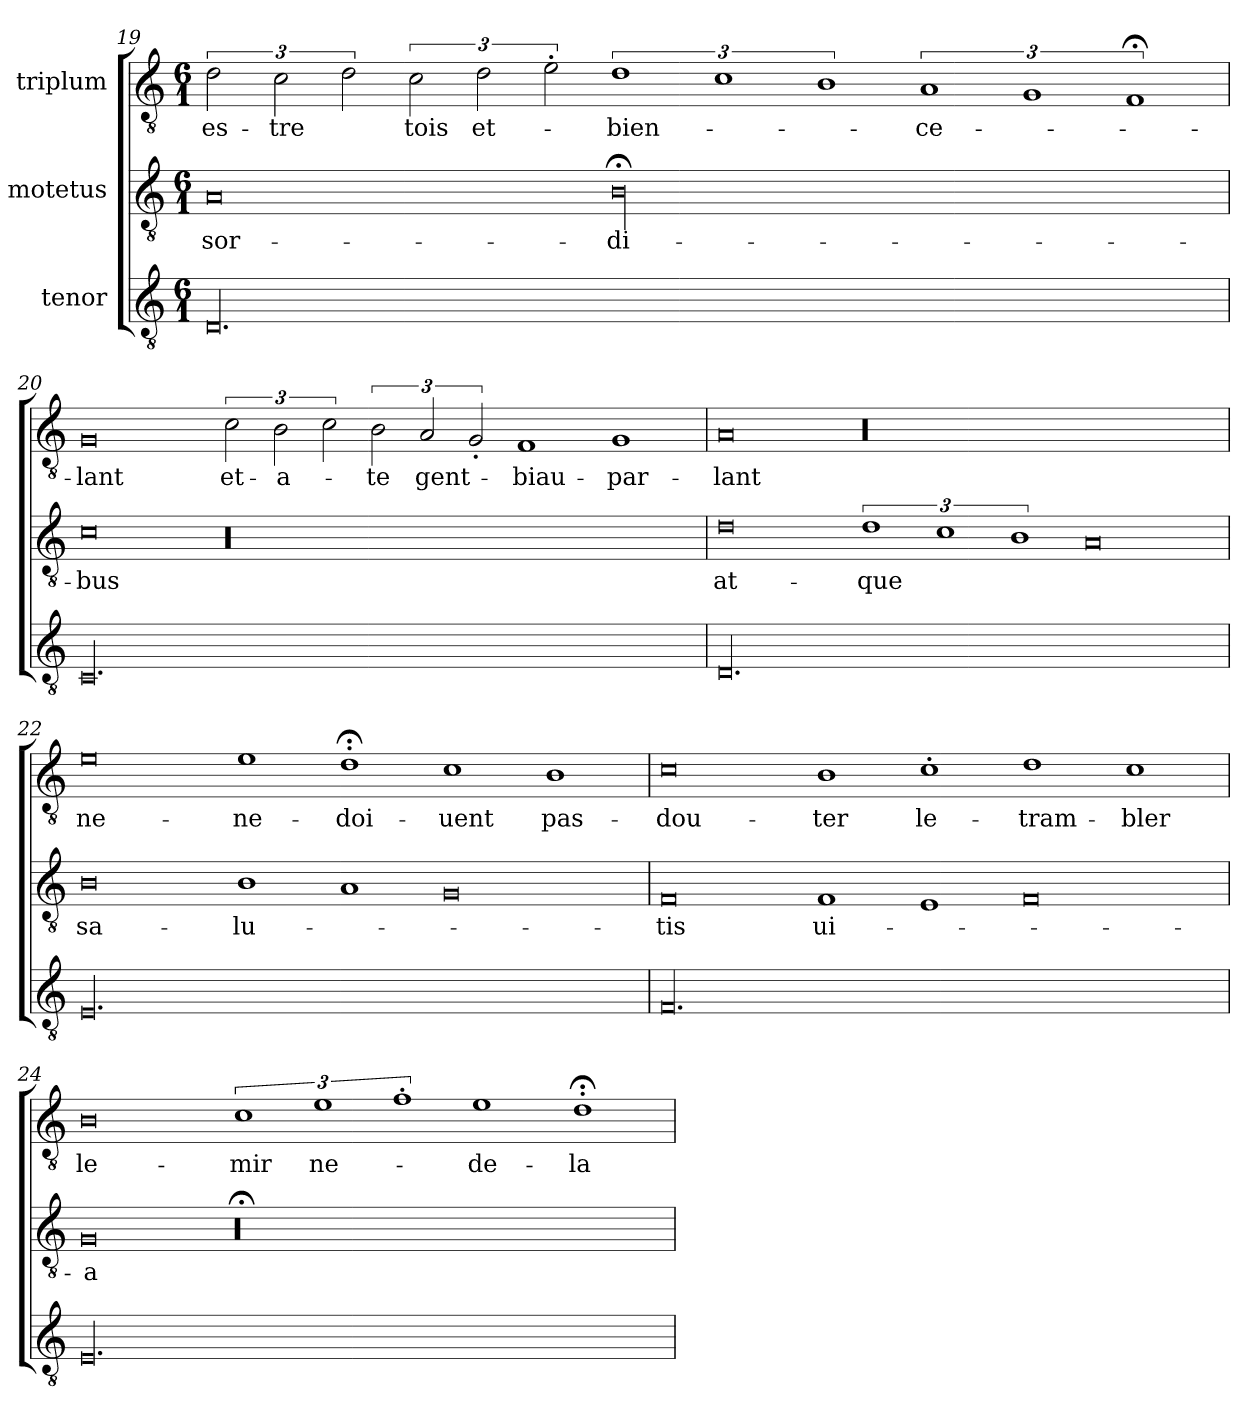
**kern	**kern	**text	**kern	**text
*part3	*part2	*part2	*part1	*part1
*staff3	*staff2	*staff2	*staff1	*staff1
*I"tenor	*I"motetus	*	*I"triplum	*
!!LO:PB:g=z
*clefGv2	*clefGv2	*	*clefGv2	*
*k[]	*k[]	*	*k[]	*
*C:	*C:	*	*C:	*
*M6/1	*M6/1	*	*M6/1	*
=19	=19	=19	=19	=19
00.D/	0A/	sor-	3d\	es-
.	.	.	3c\	-tre
.	.	.	3d\	.
.	.	.	3c\	-tois
.	.	.	3d\	et-
.	.	.	3e'\	.
.	00B;<\	-di-	3%2d\	bien-
.	.	.	3%2c\	.
.	.	.	3%2B\	.
.	.	.	3%2A/	ce-
.	.	.	3%2G/	.
.	.	.	3%2F;</	.
=20	=20	=20	=20	=20
00.C/	0c\	-bus	0G/	-lant
.	00r	.	3c\	et-
.	.	.	3B\	a-
.	.	.	3c\	.
.	.	.	3B\	-te
.	.	.	3A/	gent-
.	.	.	3G'/	.
.	.	.	1F/	biau-
.	.	.	1G/	par-
=21	=21	=21	=21	=21
00.D/	0d\	at-	0A/	-lant
.	3%2d\	-que	00r	.
.	3%2c\	.	.	.
.	3%2B\	.	.	.
.	0A/	.	.	.
=22	=22	=22	=22	=22
00.E/	0B\	sa-	0e\	ne-
.	1B\	-lu-	1e\	ne-
.	1A/	.	1d;<'\	doi-
.	0G/	.	1c\	-uent
.	.	.	1B\	pas-
=23	=23	=23	=23	=23
00.F/	0F/	-tis	0c\	dou-
.	1F/	ui-	1B\	-ter
.	1E/	.	1c'\	le-
.	0F/	.	1d\	tram-
.	.	.	1c\	-bler
=24	=24	=24	=24	=24
00.E/	0G/	-a	0B\	le-
.	00r;<	.	3%2c\	-mir
.	.	.	3%2e\	ne-
.	.	.	3%2f'\	.
.	.	.	1e\	de-
.	.	.	1d;<'\	la-
=	=	=	=	=
*-	*-	*-	*-	*-
